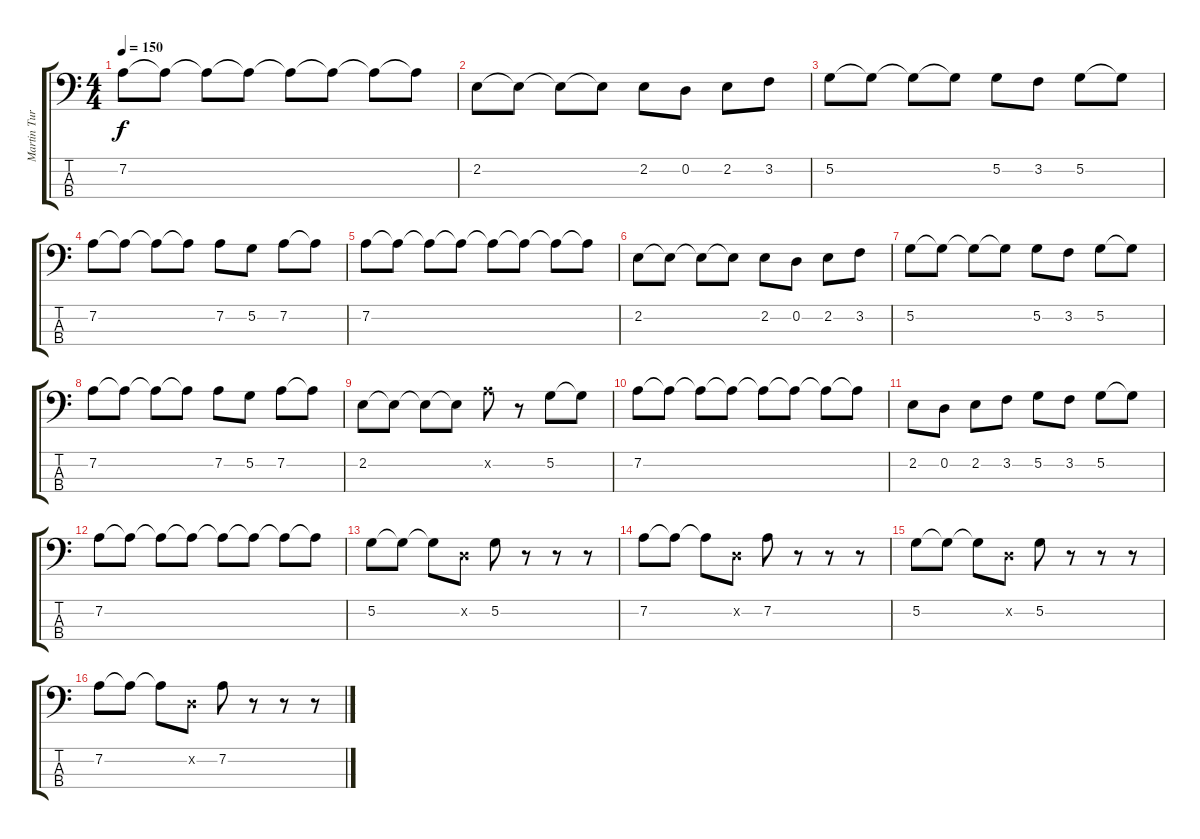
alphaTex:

\track ("Martin Turner (bass)" "Martin Tur") {instrument electricbasspick}
\staff {score tabs}
\tuning (G2 D2 A1 E1) {hide}
\ts (4 4)
\tempo 150
\clef f4
\ks c
7.2.8{dy f} 7.2{t}.8 7.2{t}.8 7.2{t}.8 7.2{t}.8 7.2{t}.8 7.2{t}.8 7.2{t}.8 |
2.2.8 2.2{t}.8 2.2{t}.8 2.2{t}.8 2.2.8 0.2.8 2.2.8 3.2.8 |
5.2.8 5.2{t}.8 5.2{t}.8 5.2{t}.8 5.2.8 3.2.8 5.2.8 5.2{t}.8 |
7.2.8 7.2{t}.8 7.2{t}.8 7.2{t}.8 7.2.8 5.2.8 7.2.8 7.2{t}.8 |
7.2.8 7.2{t}.8 7.2{t}.8 7.2{t}.8 7.2{t}.8 7.2{t}.8 7.2{t}.8 7.2{t}.8 |
2.2.8 2.2{t}.8 2.2{t}.8 2.2{t}.8 2.2.8 0.2.8 2.2.8 3.2.8 |
5.2.8 5.2{t}.8 5.2{t}.8 5.2{t}.8 5.2.8 3.2.8 5.2.8 5.2{t}.8 |
7.2.8 7.2{t}.8 7.2{t}.8 7.2{t}.8 7.2.8 5.2.8 7.2.8 7.2{t}.8 |
2.2.8 2.2{t}.8 2.2{t}.8 2.2{t}.8 7.2{x}.8 r.8 5.2.8 5.2{t}.8 |
7.2.8 7.2{t}.8 7.2{t}.8 7.2{t}.8 7.2{t}.8 7.2{t}.8 7.2{t}.8 7.2{t}.8 |
2.2.8 0.2.8 2.2.8 3.2.8 5.2.8 3.2.8 5.2.8 5.2{t}.8 |
7.2.8 7.2{t}.8 7.2{t}.8 7.2{t}.8 7.2{t}.8 7.2{t}.8 7.2{t}.8 7.2{t}.8 |
5.2.8 5.2{t}.8 5.2{t}.8 0.2{x}.8 5.2.8 r.8 r.8 r.8 |
7.2.8 7.2{t}.8 7.2{t}.8 0.2{x}.8 7.2.8 r.8 r.8 r.8 |
5.2.8 5.2{t}.8 5.2{t}.8 0.2{x}.8 5.2.8 r.8 r.8 r.8 |
7.2.8 7.2{t}.8 7.2{t}.8 0.2{x}.8 7.2.8 r.8 r.8 r.8
